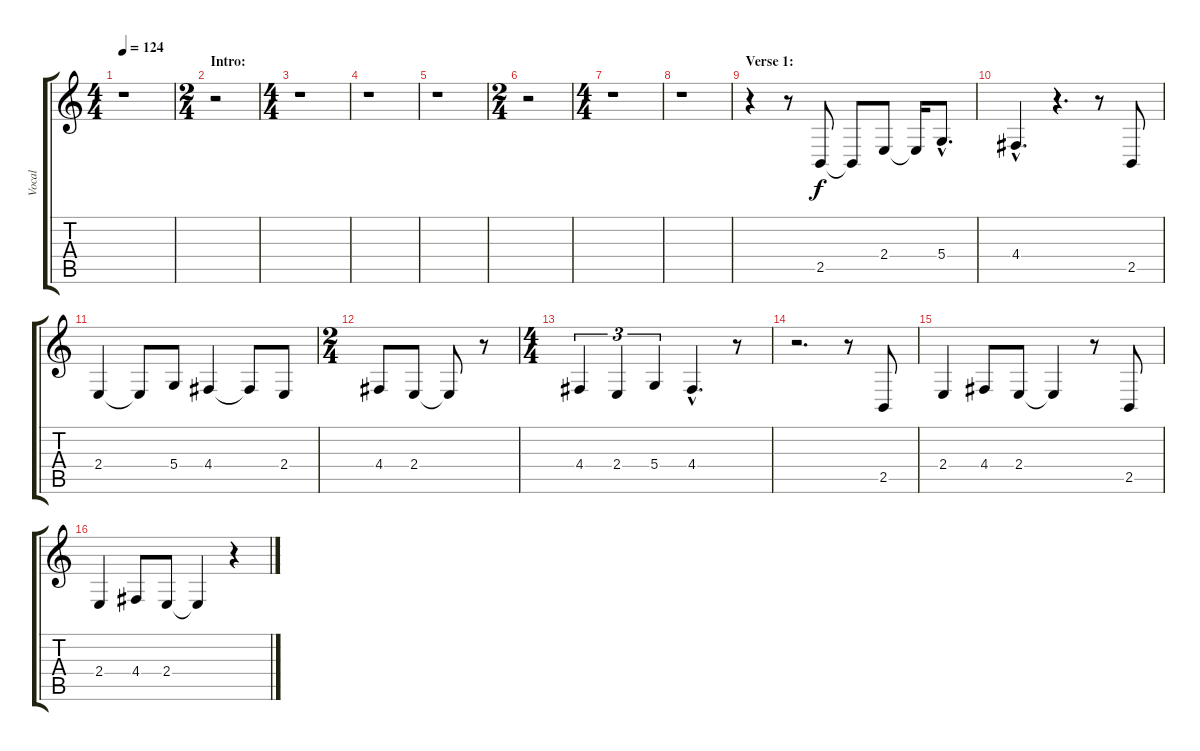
\track ("Vocal" "Vocal") {instrument oboe}
\staff {score tabs}
\tuning (E4 B3 G3 D3 A2 E2) {hide}
\ts (4 4)
\tempo 124
\clef g2
\ks c
r.1{dy f instrument oboe} |
\ts (2 4)
\section ("" "Intro:")
r.2 |
\ts (4 4)
r.1 |
r.1 |
r.1 |
\ts (2 4)
r.2 |
\ts (4 4)
r.1 |
r.1 |
\section ("" "Verse 1:")
r.4 r.8 2.5.8 2.5{t}.8 2.4.8 2.4{t}.16 5.4{hac}.8{d} |
4.4{hac}.4{d} r.4{d} r.8 2.5.8 |
2.4.4 2.4{t}.8 5.4.8 4.4.4 4.4{t}.8 2.4.8 |
\ts (2 4)
4.4.8 2.4.8 2.4{t}.8 r.8 |
\ts (4 4)
4.4.4{tu (3 2)} 2.4.4{tu (3 2)} 5.4.4{tu (3 2)} 4.4{hac}.4{d} r.8 |
r.2{d} r.8 2.5.8 |
2.4.4 4.4.8 2.4.8 2.4{t}.4 r.8 2.5.8 |
2.4.4 4.4.8 2.4.8 2.4{t}.4 r.4
